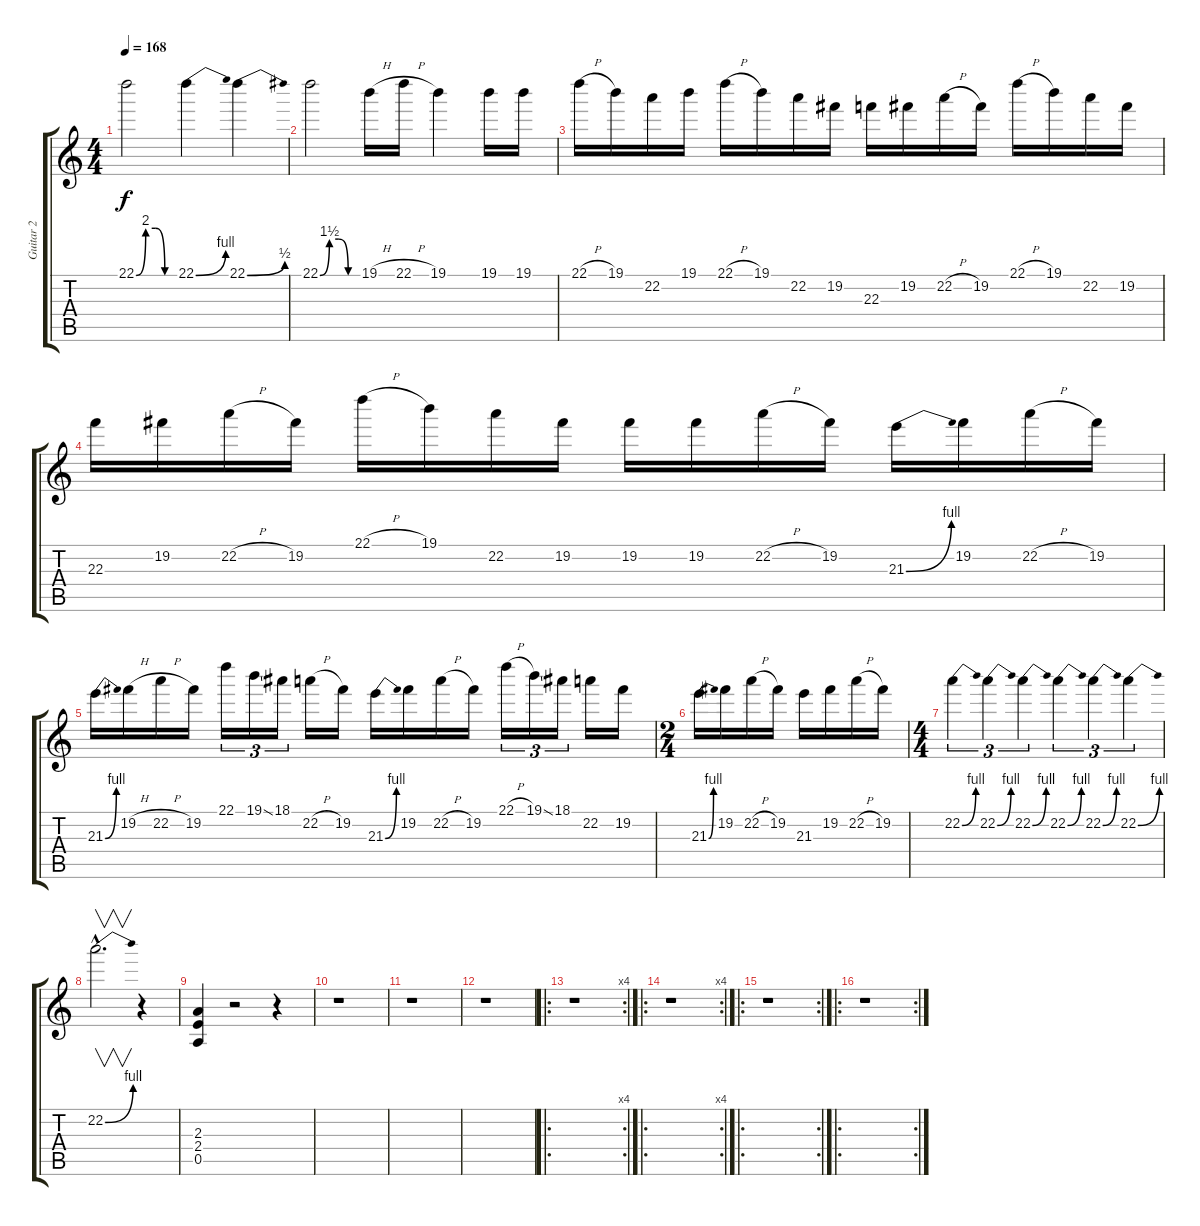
\track ("Guitar 2" "Guitar 2") {instrument distortionguitar}
\staff {score tabs}
\tuning (E4 B3 G3 D3 A2 E2) {hide}
\ts (4 4)
\tempo 168
\clef g2
\ks c
22.1{be (custom 0 0 15 8 30 8 45 0 60 0)}.2{dy f} 22.1{be (bend 0 0 60 4)}.4 22.1{be (bend 0 0 60 2)}.4 |
22.1{be (custom 0 0 15 6 30 6 45 0 60 0)}.2 19.1{h}.16 22.1{h}.16 19.1.4 19.1.16 19.1.16 |
22.1{h}.16 19.1.16 22.2.16 19.1.16 22.1{h}.16 19.1.16 22.2.16 19.2.16 22.3.16 19.2.16 22.2{h}.16 19.2.16 22.1{h}.16 19.1.16 22.2.16 19.2.16 |
22.3.16 19.2.16 22.2{h}.16 19.2.16 22.1{h}.16 19.1.16 22.2.16 19.2.16 19.2.16 19.2.16 22.2{h}.16 19.2.16 21.3{be (bend 0 0 60 4)}.16 19.2.16 22.2{h}.16 19.2.16 |
21.3{be (bend 0 0 60 4)}.16 19.2{h}.16 22.2{h}.16 19.2.16 22.1.16{tu (3 2)} 19.1{ss}.16{tu (3 2)} 18.1.16{tu (3 2)} 22.2{h}.16 19.2.16 21.3{be (bend 0 0 60 4)}.16 19.2.16 22.2{h}.16 19.2.16 22.1{h}.16{tu (3 2)} 19.1{ss}.16{tu (3 2)} 18.1.16{tu (3 2)} 22.2.16 19.2.16 |
\ts (2 4)
21.3{be (bend 0 0 60 4)}.16 19.2.16 22.2{h}.16 19.2.16 21.3.16 19.2.16 22.2{h}.16 19.2.16 |
\ts (4 4)
22.2{be (bend 0 0 60 4)}.4{tu (3 2)} 22.2{be (bend 0 0 60 4)}.4{tu (3 2)} 22.2{be (bend 0 0 60 4)}.4{tu (3 2)} 22.2{be (bend 0 0 60 4)}.4{tu (3 2)} 22.2{be (bend 0 0 60 4)}.4{tu (3 2)} 22.2{be (bend 0 0 60 4)}.4{tu (3 2)} |
22.2{be (bend 0 0 60 4) hac}.2{v d} r.4 |
(2.3 2.4 0.5).4 r.2 r.4 |
r.1 |
r.1 |
r.1 |
\ro
\rc 4
r.1 |
\ro
\rc 4
r.1 |
\ro
\rc 2
r.1 |
\ro
\rc 2
r.1
